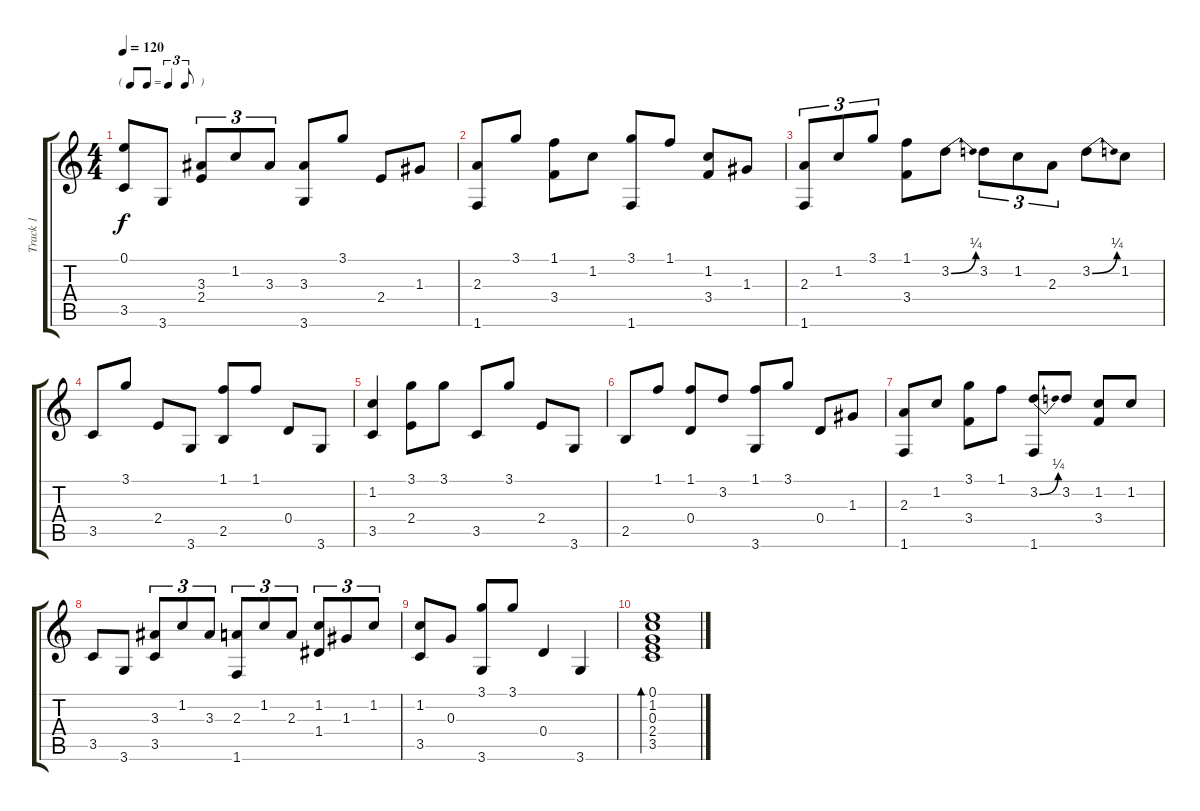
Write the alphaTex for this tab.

\track ("Track 1" "Track 1") {instrument acousticguitarsteel}
\staff {score tabs}
\tuning (E4 B3 G3 D3 A2 E2) {hide}
\ts (4 4)
\tf triplet8th
\tempo 120
\clef g2
\ks c
(0.1 3.5).8{dy f} 3.6.8 (3.3 2.4).8{tu (3 2)} 1.2.8{tu (3 2)} 3.3.8{tu (3 2)} (3.3 3.6).8 3.1.8 2.4.8 1.3.8 |
(2.3 1.6).8 3.1.8 (1.1 3.4).8 1.2.8 (3.1 1.6).8 1.1.8 (1.2 3.4).8 1.3.8 |
(2.3 1.6).8{tu (3 2)} 1.2.8{tu (3 2)} 3.1.8{tu (3 2)} (1.1 3.4).8 3.2{be (bend 0 0 60 1)}.8 3.2.8{tu (3 2)} 1.2.8{tu (3 2)} 2.3.8{tu (3 2)} 3.2{be (bend 0 0 60 1)}.8 1.2.8 |
3.5.8 3.1.8 2.4.8 3.6.8 (1.1 2.5).8 1.1.8 0.4.8 3.6.8 |
(1.2 3.5).4 (3.1 2.4).8 3.1.8 3.5.8 3.1.8 2.4.8 3.6.8 |
2.5.8 1.1.8 (1.1 0.4).8 3.2.8 (1.1 3.6).8 3.1.8 0.4.8 1.3.8 |
(2.3 1.6).8 1.2.8 (3.1 3.4).8 1.1.8 (3.2{be (bend 0 0 60 1)} 1.6).8 3.2.8 (1.2 3.4).8 1.2.8 |
3.5.8 3.6.8 (3.3 3.5).8{tu (3 2)} 1.2.8{tu (3 2)} 3.3.8{tu (3 2)} (2.3 1.6).8{tu (3 2)} 1.2.8{tu (3 2)} 2.3.8{tu (3 2)} (1.2 1.4).8{tu (3 2)} 1.3.8{tu (3 2)} 1.2.8{tu (3 2)} |
(1.2 3.5).8 0.3.8 (3.1 3.6).8 3.1.8 0.4.4 3.6.4 |
(0.1 1.2 0.3 2.4 3.5).1{bd 480}
